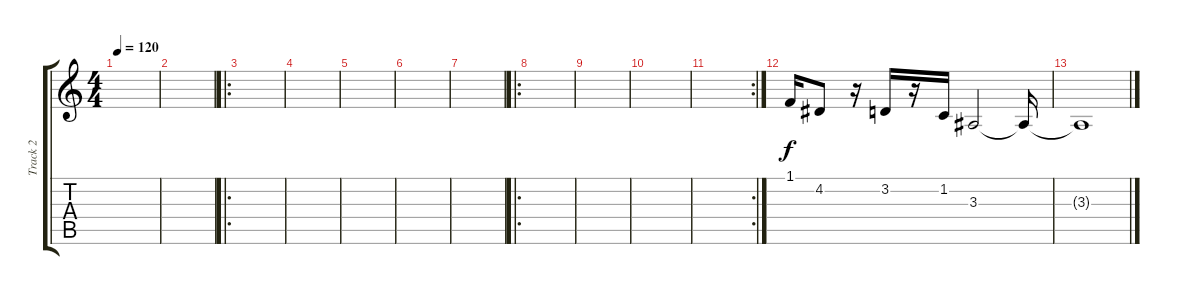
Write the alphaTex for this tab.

\track ("Track 2" "Track 2") {instrument acousticgrandpiano}
\staff {score tabs}
\tuning (E4 B3 G3 D3 A2 E2) {hide}
\ts (4 4)
\tempo 120
\clef g2
\ks c
|
|
\ro
|
|
|
|
|
\ro
|
|
|
\rc 2
|
1.1.16 4.2.8 r.16 3.2.16 r.16 1.2.16 3.3.2 3.3{t}.16 |
3.3{t}.1
